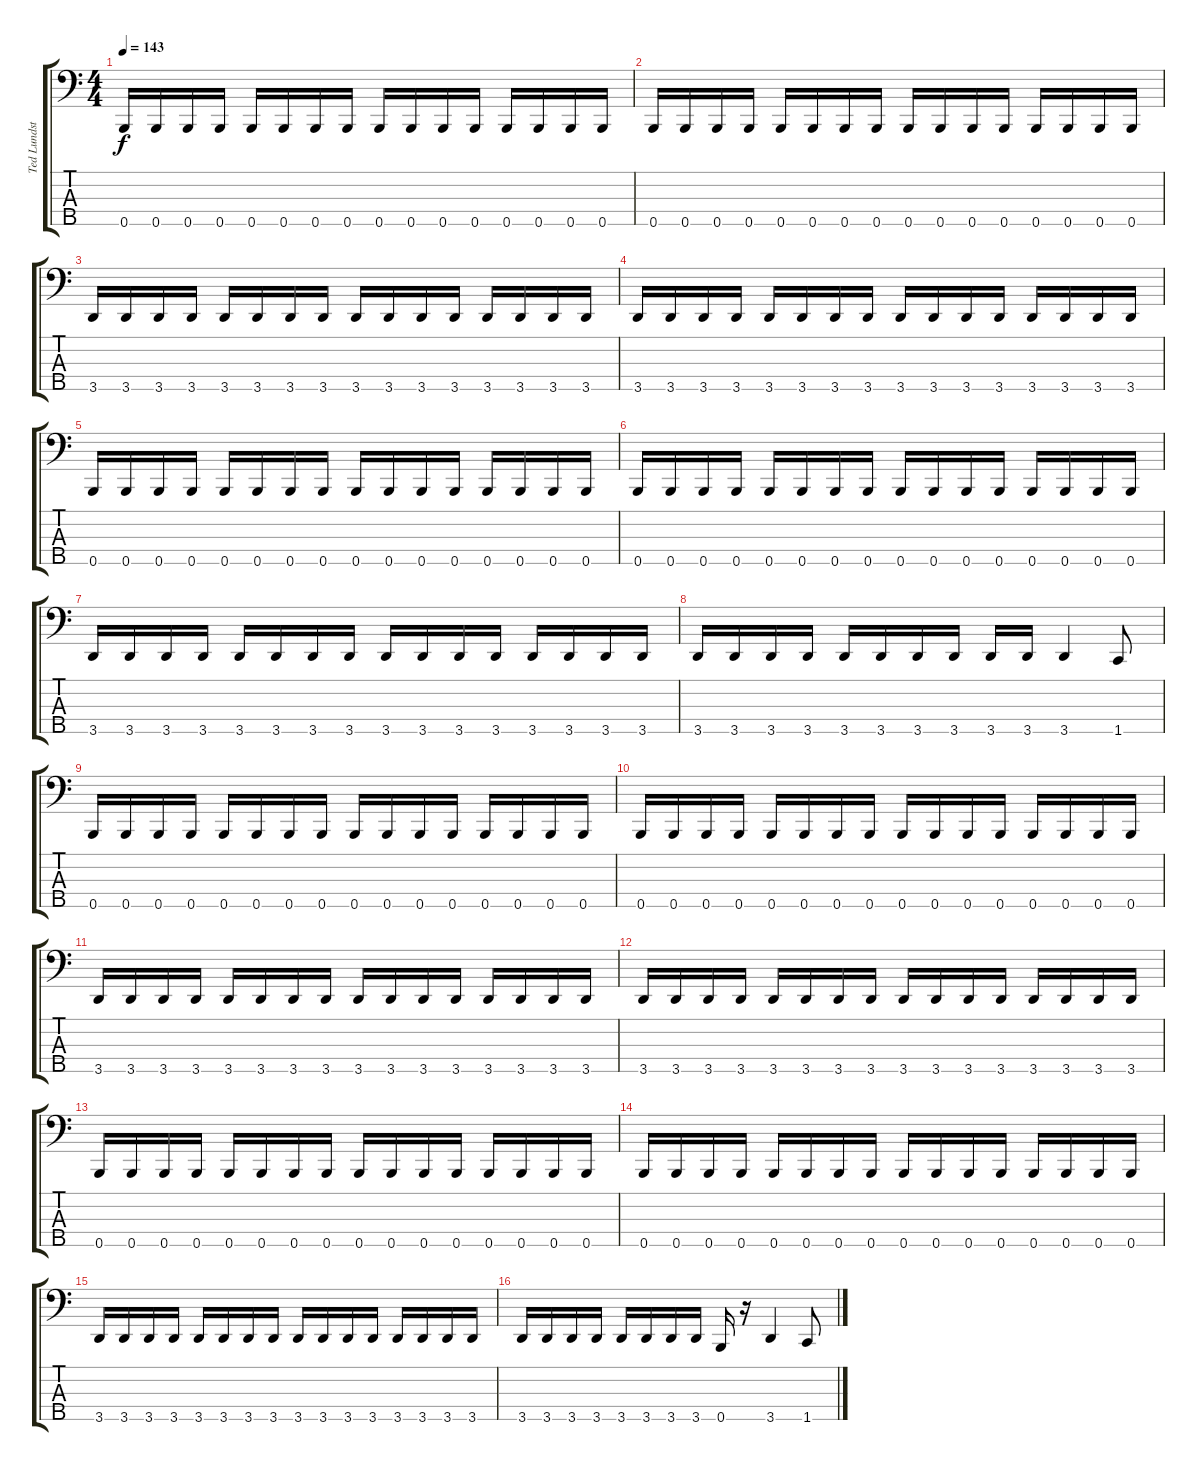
\track ("Ted Lundström" "Ted Lundst") {instrument electricbassfinger}
\staff {score tabs}
\tuning (G2 D2 A1 E1 B0) {hide}
\ts (4 4)
\tempo 143
\clef f4
\ks c
0.5.16{dy f} 0.5.16 0.5.16 0.5.16 0.5.16 0.5.16 0.5.16 0.5.16 0.5.16 0.5.16 0.5.16 0.5.16 0.5.16 0.5.16 0.5.16 0.5.16 |
0.5.16 0.5.16 0.5.16 0.5.16 0.5.16 0.5.16 0.5.16 0.5.16 0.5.16 0.5.16 0.5.16 0.5.16 0.5.16 0.5.16 0.5.16 0.5.16 |
3.5.16 3.5.16 3.5.16 3.5.16 3.5.16 3.5.16 3.5.16 3.5.16 3.5.16 3.5.16 3.5.16 3.5.16 3.5.16 3.5.16 3.5.16 3.5.16 |
3.5.16 3.5.16 3.5.16 3.5.16 3.5.16 3.5.16 3.5.16 3.5.16 3.5.16 3.5.16 3.5.16 3.5.16 3.5.16 3.5.16 3.5.16 3.5.16 |
0.5.16 0.5.16 0.5.16 0.5.16 0.5.16 0.5.16 0.5.16 0.5.16 0.5.16 0.5.16 0.5.16 0.5.16 0.5.16 0.5.16 0.5.16 0.5.16 |
0.5.16 0.5.16 0.5.16 0.5.16 0.5.16 0.5.16 0.5.16 0.5.16 0.5.16 0.5.16 0.5.16 0.5.16 0.5.16 0.5.16 0.5.16 0.5.16 |
3.5.16 3.5.16 3.5.16 3.5.16 3.5.16 3.5.16 3.5.16 3.5.16 3.5.16 3.5.16 3.5.16 3.5.16 3.5.16 3.5.16 3.5.16 3.5.16 |
3.5.16 3.5.16 3.5.16 3.5.16 3.5.16 3.5.16 3.5.16 3.5.16 3.5.16 3.5.16 3.5.4 1.5.8 |
0.5.16 0.5.16 0.5.16 0.5.16 0.5.16 0.5.16 0.5.16 0.5.16 0.5.16 0.5.16 0.5.16 0.5.16 0.5.16 0.5.16 0.5.16 0.5.16 |
0.5.16 0.5.16 0.5.16 0.5.16 0.5.16 0.5.16 0.5.16 0.5.16 0.5.16 0.5.16 0.5.16 0.5.16 0.5.16 0.5.16 0.5.16 0.5.16 |
3.5.16 3.5.16 3.5.16 3.5.16 3.5.16 3.5.16 3.5.16 3.5.16 3.5.16 3.5.16 3.5.16 3.5.16 3.5.16 3.5.16 3.5.16 3.5.16 |
3.5.16 3.5.16 3.5.16 3.5.16 3.5.16 3.5.16 3.5.16 3.5.16 3.5.16 3.5.16 3.5.16 3.5.16 3.5.16 3.5.16 3.5.16 3.5.16 |
0.5.16 0.5.16 0.5.16 0.5.16 0.5.16 0.5.16 0.5.16 0.5.16 0.5.16 0.5.16 0.5.16 0.5.16 0.5.16 0.5.16 0.5.16 0.5.16 |
0.5.16 0.5.16 0.5.16 0.5.16 0.5.16 0.5.16 0.5.16 0.5.16 0.5.16 0.5.16 0.5.16 0.5.16 0.5.16 0.5.16 0.5.16 0.5.16 |
3.5.16 3.5.16 3.5.16 3.5.16 3.5.16 3.5.16 3.5.16 3.5.16 3.5.16 3.5.16 3.5.16 3.5.16 3.5.16 3.5.16 3.5.16 3.5.16 |
3.5.16 3.5.16 3.5.16 3.5.16 3.5.16 3.5.16 3.5.16 3.5.16 0.5.16 r.16 3.5.4 1.5.8
